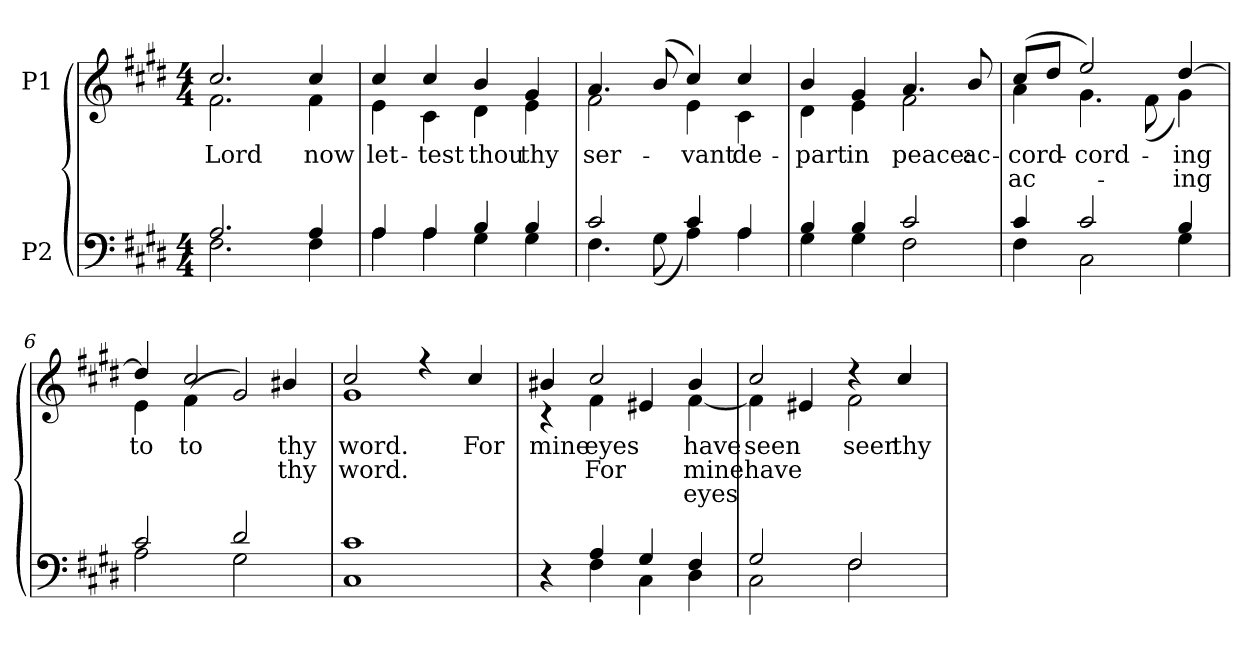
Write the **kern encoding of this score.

**kern	**kern	**text	**text	**text
*part2	*part1	*part1	*part1	*part1
*staff2	*staff1	*staff1	*staff1	*staff1
*I"P2	*I"P1	*	*	*
!!LO:PB:g=z
*clefF4	*clefG2	*	*	*
*k[f#c#g#d#]	*k[f#c#g#d#]	*	*	*
*E:	*E:	*	*	*
*M4/4	*M4/4	*	*	*
=1	=1	=1	=1	=1
*^	*	*	*	*
!	!	!	!LO:LY:b:color=#000000	!	!
*	*	*^	*	*	*
2.Ai/	2.F#i\	2.cc#i/	2.f#i\	Lord	.	.
!	!	!	!	!LO:LY:b:color=#000000	!	!
4Ai/	4F#i\	4cc#i/	4f#i\	now	.	.
=2	=2	=2	=2	=2	=2	=2
!	!	!	!	!LO:LY:b:color=#000000	!	!
4Ai/	4Ai\	4cc#i/	4ei\	let-	.	.
!	!	!	!	!LO:LY:b:color=#000000	!	!
4Ai/	4Ai\	4cc#i/	4c#i\	-test	.	.
!	!	!	!	!LO:LY:b:color=#000000	!	!
4Bi/	4G#i\	4bi/	4d#i\	thou	.	.
!	!	!	!	!LO:LY:b:color=#000000	!	!
4Bi/	4G#i\	4g#i/	4ei\	thy	.	.
=3	=3	=3	=3	=3	=3	=3
!	!	!	!	!LO:LY:b:color=#000000	!	!
2c#i/	4.F#i\	4.ai/	2f#i\	ser-	.	.
.	(8G#i\	(8bi/	.	.	.	.
!	!	!	!	!LO:LY:b:color=#000000	!	!
4c#i/	4Ai\)	4cc#i/)	4ei\	-vant	.	.
!	!	!	!	!LO:LY:b:color=#000000	!	!
4Ai/	4Ai\	4cc#i/	4c#i\	de-	.	.
=4	=4	=4	=4	=4	=4	=4
!	!	!	!	!LO:LY:b:color=#000000	!	!
4Bi/	4G#i\	4bi/	4d#i\	-part	.	.
!	!	!	!	!LO:LY:b:color=#000000	!	!
4Bi/	4G#i\	4g#i/	4ei\	in	.	.
!	!	!	!	!LO:LY:b:color=#000000	!	!
2c#i/	2F#i\	4.ai/	2f#i\	peace:	.	.
!	!	!	!	!LO:LY:a:color=#000000	!	!
.	.	8bi/	.	ac-	.	.
=5	=5	=5	=5	=5	=5	=5
!	!	!	!	!LO:LY:a:color=#000000	!LO:LY:b:color=#000000	!
4c#i/	4F#i\	(8cc#i/L	4ai\	-cord-	ac-	.
.	.	8dd#i/J	.	.	.	.
!	!	!	!	!LO:LY:b:color=#000000	!	!
2c#i/	2C#i\	2eei/)	4.g#i\	-cord-	.	.
.	.	.	(8f#i\	.	.	.
!	!	!	!	!LO:LY:a:color=#000000	!LO:LY:b:color=#000000	!
4Bi/	4G#i\	[4dd#i/	4g#i\)	-ing	-ing	.
!!LO:LB:g=z	!!
=6	=6	=6	=6	=6	=6	=6
!	!	!	!	!LO:LY:b:color=#000000	!	!
2c#i/	2Ai\	4dd#i/]	4ei\	to	.	.
!	!	!	!	!LO:LY:a:color=#000000	!	!
.	.	2cc#i/	(4f#i\	to	.	.
2d#i/	2G#i\	.	2g#i/)	.	.	.
!	!	!	!	!LO:LY:a:color=#000000	!LO:LY:b:color=#000000	!
.	.	4b#Xi/	.	thy	thy	.
=7	=7	=7	=7	=7	=7	=7
!	!	!	!	!LO:LY:a:color=#000000	!LO:LY:b:color=#000000	!
1c#i	1C#i	2cc#i/	1g#i	word.	word.	.
.	.	4r	.	.	.	.
!	!	!	!	!LO:LY:a:color=#000000	!	!
.	.	4cc#i/	.	For	.	.
=8	=8	=8	=8	=8	=8	=8
!	!	!	!	!LO:LY:a:color=#000000	!	!
4r	4ryy	4b#Xi/	4r	mine	.	.
!	!	!	!	!LO:LY:a:color=#000000	!LO:LY:b:color=#000000	!
4Ai/	4F#i\	2cc#i/	4f#i\	eyes	For	.
4G#i/	4C#i\	.	4e#Xi/	.	.	.
!	!	!	!	!LO:LY:a:color=#000000	!LO:LY:b:color=#000000	!LO:LY:b:color=#000000
4F#i/	4D#i\	4b#i/	[4f#i\	have	mine	eyes
=9	=9	=9	=9	=9	=9	=9
!	!	!	!	!LO:LY:a:color=#000000	!LO:LY:b:color=#000000	!
2G#i/	2C#i\	2cc#i/	4f#i\]	seen	have	.
.	.	.	4e#Xi/	.	.	.
!	!	!	!	!LO:LY:b:color=#000000	!	!
2F#i/	2F#i\	4r	2f#i\	seen	.	.
!	!	!	!	!LO:LY:a:color=#000000	!	!
.	.	4cc#i/	.	thy	.	.
*v	*v	*	*	*	*	*
*	*v	*v	*	*	*
=	=	=	=	=
*-	*-	*-	*-	*-
